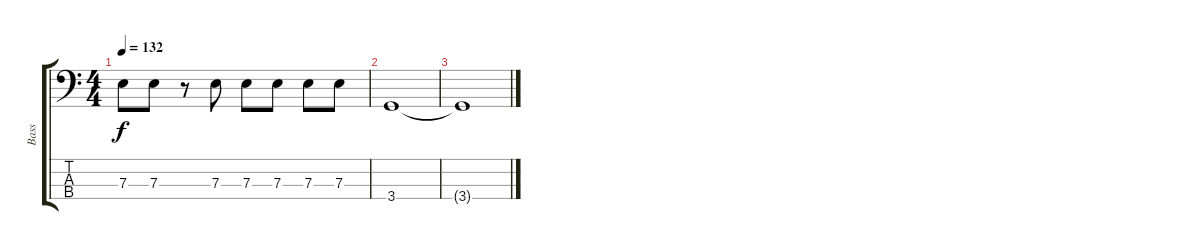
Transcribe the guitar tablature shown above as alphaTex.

\track ("Bass" "Bass") {instrument electricbassfinger}
\staff {score tabs}
\tuning (G2 D2 A1 E1) {hide}
\ts (4 4)
\tempo 132
\clef f4
\ks c
7.3.8{dy f} 7.3.8 r.8 7.3.8 7.3.8 7.3.8 7.3.8 7.3.8 |
3.4.1 |
3.4{t}.1
